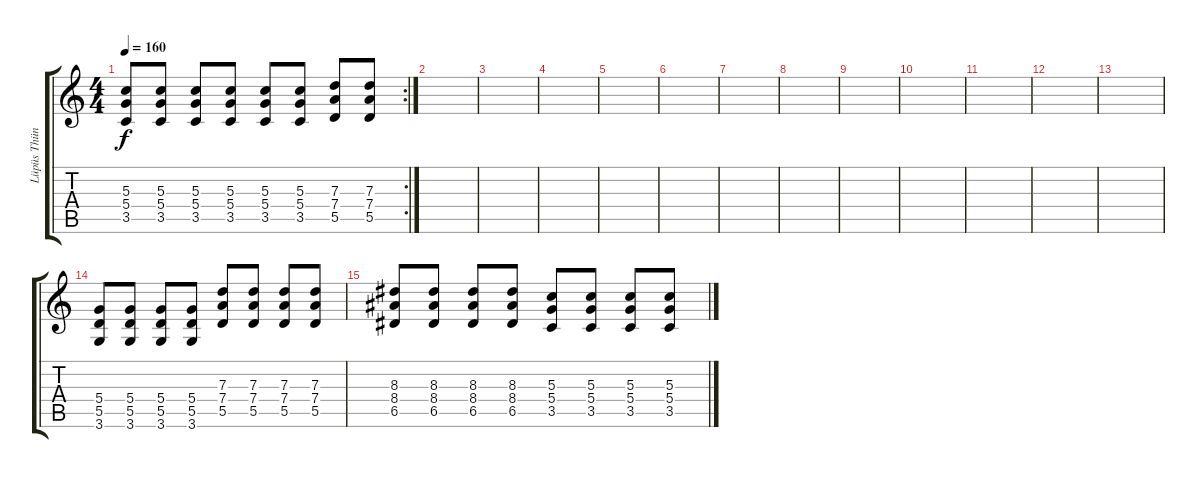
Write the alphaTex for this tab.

\track ("Lüpüs Thünder" "Lüpüs Thün") {instrument overdrivenguitar}
\staff {score tabs}
\tuning (E4 B3 G3 D3 A2 E2) {hide}
\rc 2
\ts (4 4)
\tempo 160
\clef g2
\ks c
(5.3 5.4 3.5).8{dy f} (5.3 5.4 3.5).8 (5.3 5.4 3.5).8 (5.3 5.4 3.5).8 (5.3 5.4 3.5).8 (5.3 5.4 3.5).8 (7.3 7.4 5.5).8 (7.3 7.4 5.5).8 |
|
|
|
|
|
|
|
|
|
|
|
|
(5.4 5.5 3.6).8 (5.4 5.5 3.6).8 (5.4 5.5 3.6).8 (5.4 5.5 3.6).8 (7.3 7.4 5.5).8 (7.3 7.4 5.5).8 (7.3 7.4 5.5).8 (7.3 7.4 5.5).8 |
(8.3 8.4 6.5).8 (8.3 8.4 6.5).8 (8.3 8.4 6.5).8 (8.3 8.4 6.5).8 (5.3 5.4 3.5).8 (5.3 5.4 3.5).8 (5.3 5.4 3.5).8 (5.3 5.4 3.5).8
